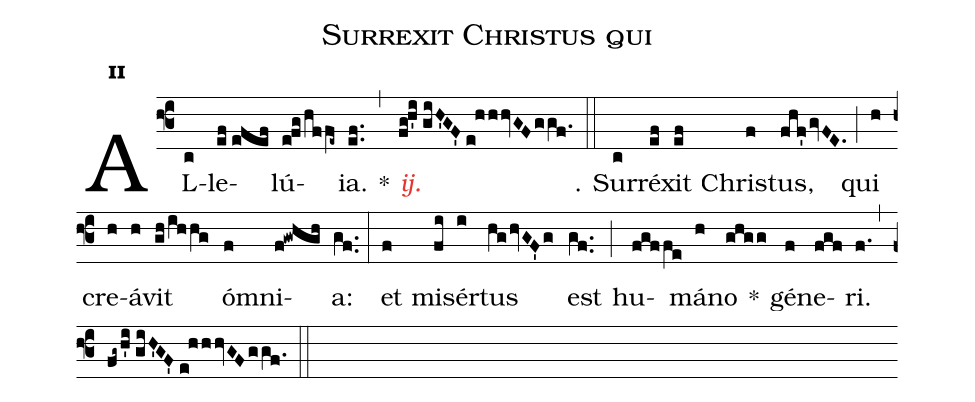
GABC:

name:Surrexit Christus qui;
mode:2;
office-part:Alleluia;
%%
(f3) AL(c)le(ef//efef)lú(e!fg/hffe~)ia.(ef..) *(,)
<c><i>ij.</i></c>(fg!h'i//giH'GF'//e!hhhvGF/ggf.) (::)
℣. Sur(c)ré(ef)xit(ef) Chris(f)tus,(fhf'/gvFE.) (;)
qui(h) cre(h)á(h)vit(gh/ihhg) óm(f)ni(f!gwhgh)a:(gf..) (:)
et(f) mi(fi)sér(i)tus(hg/hvGF'g) est(gf..) (;)
hu(fgffe)má(h)no(ghgg) *()
gé(f)ne(fgf)ri.(f.) (,)
(fg~h'i//giH'GF'//e!hhhvGF/ggf.) (::)
